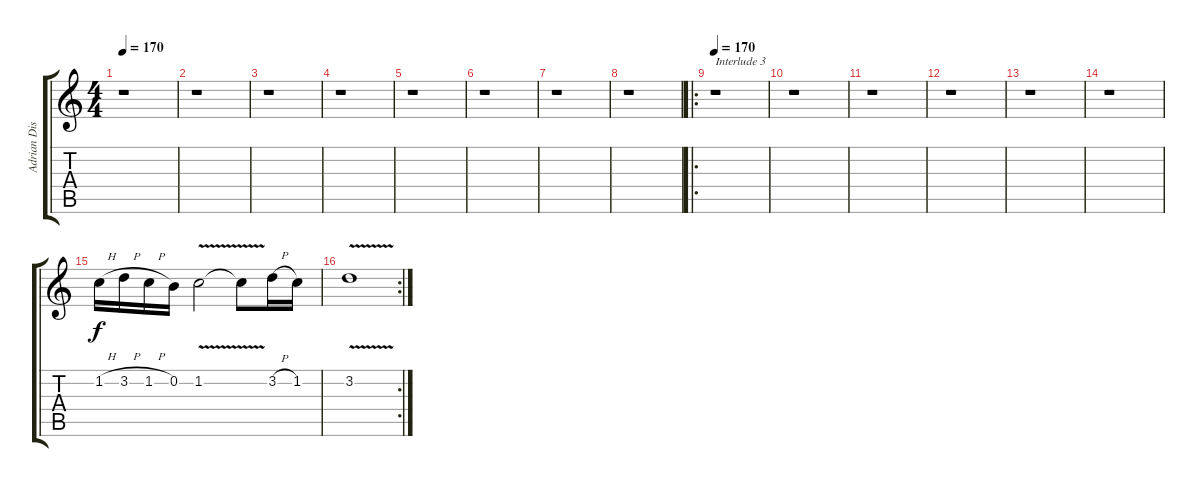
\track ("Adrian Distortion" "Adrian Dis") {instrument distortionguitar}
\staff {score tabs}
\tuning (E4 B3 G3 D3 A2 E2) {hide}
\ts (4 4)
\tempo 170
\clef g2
\ks c
r.1{dy f} |
r.1 |
r.1 |
r.1 |
r.1 |
r.1 |
r.1 |
r.1 |
\ro
\tempo 170
r.1{txt "Interlude 3"} |
r.1 |
r.1 |
r.1 |
r.1 |
r.1 |
1.2{h}.16 3.2{h}.16 1.2{h}.16 0.2.16 1.2{v}.2 1.2{t}.8 3.2{h}.16 1.2.16 |
\rc 2
3.2{v}.1
